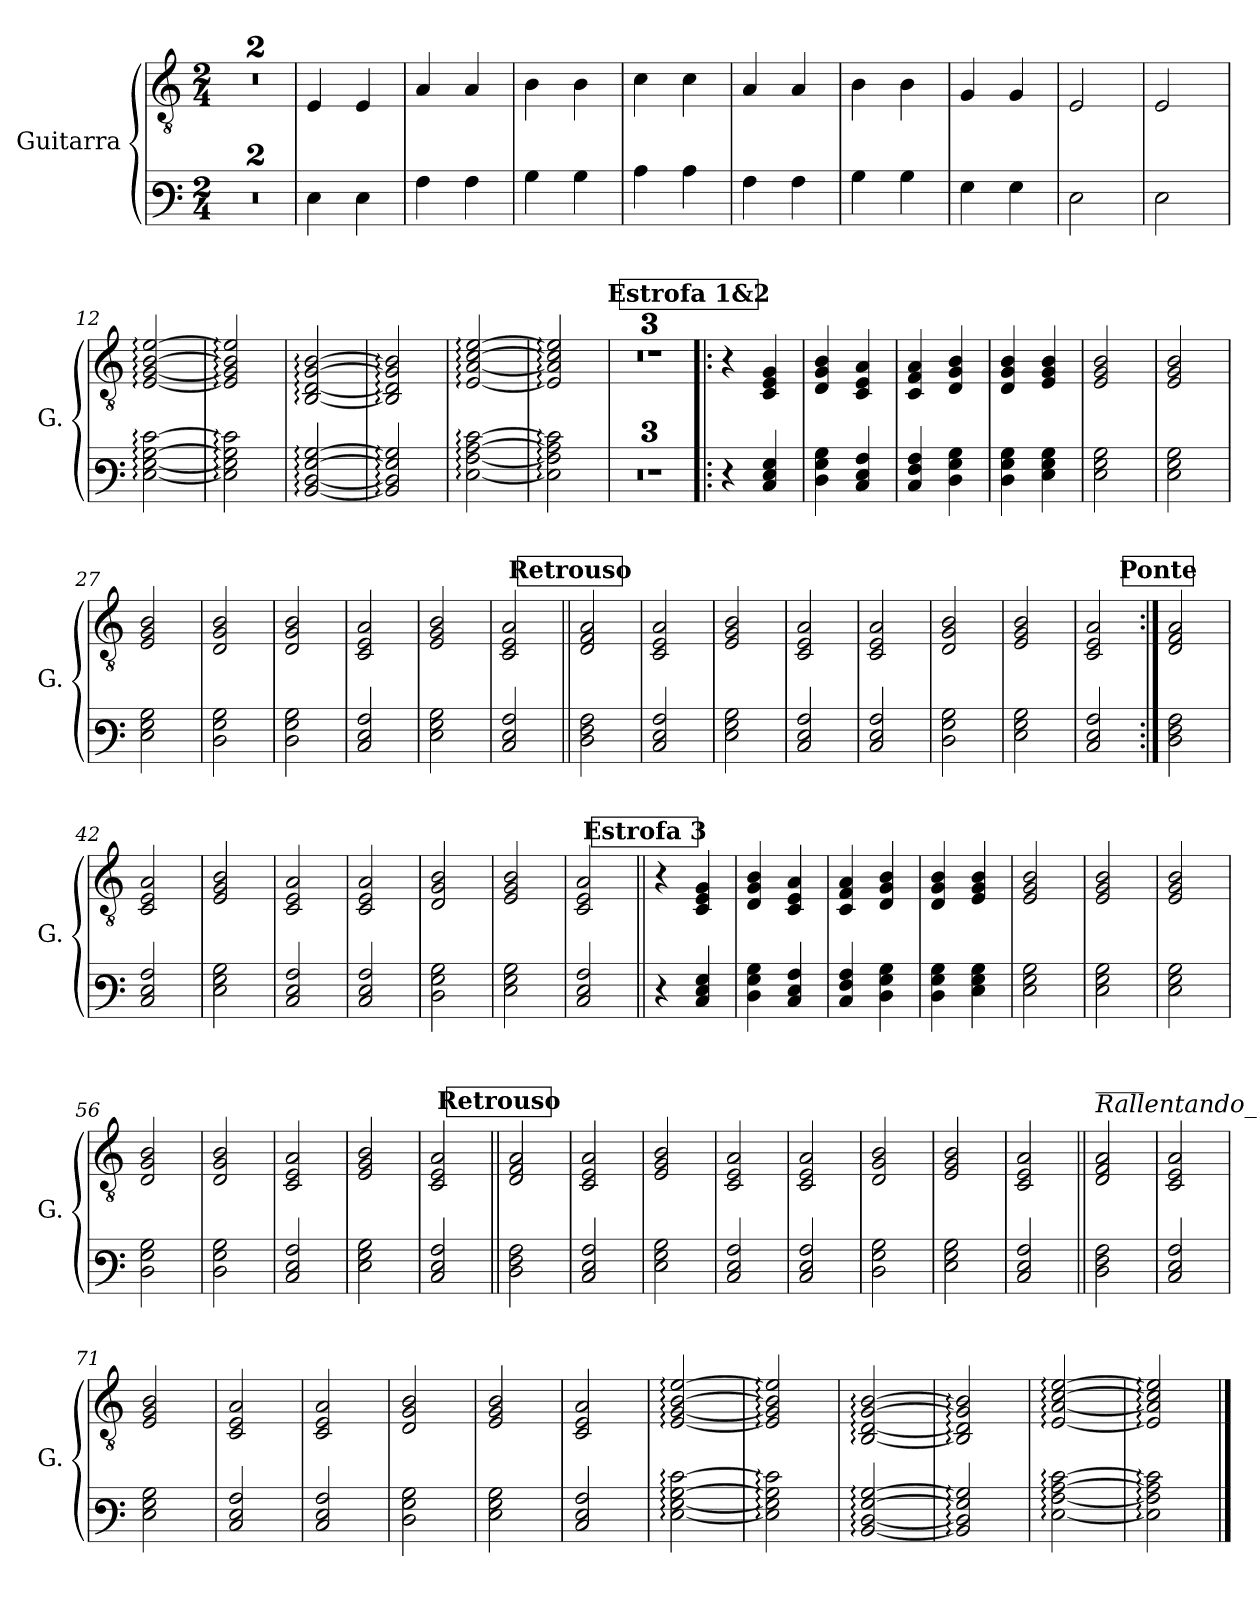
**kern	**kern
*part1	*part1
*staff2	*staff1
*I"Guitarra	*
*I'G.	*
*stria6	*
*	*clefGv2
*k[]	*k[]
*M2/4	*M2/4
=1	=1
2r	2r
=2	=2
2r	2r
=3	=3
4E	4E/
4E	4E/
=4	=4
4A	4A/
4A	4A/
=5	=5
4B	4B\
4B	4B\
=6	=6
4c	4c\
4c	4c\
=7	=7
4A	4A/
4A	4A/
=8	=8
4B	4B\
4B	4B\
=9	=9
4G	4G/
4G	4G/
=10	=10
2E	2E/
=11	=11
2E	2E/
=12	=12
[2E: [2G: [2B: [2e:	[2E/: [2G/: [2B/: [2e/:
=13	=13
2E]: 2G]: 2B]: 2e]:	2E/]: 2G/]: 2B/]: 2e/]:
=14	=14
[2BB: [2D: [2G: [2B:	[2BB/: [2D/: [2G/: [2B/:
=15	=15
2BB]: 2D]: 2G]: 2B]:	2BB/]: 2D/]: 2G/]: 2B/]:
=16	=16
[2E: [2A: [2c: [2e:	[2E/: [2A/: [2c/: [2e/:
=17	=17
2E]: 2A]: 2c]: 2e]:	2E/]: 2A/]: 2c/]: 2e/]:
=18	=18
2r	2r
=19	=19
2r	2r
=20	=20
2r	2r
!!LO:REH:place=s1:a:B:fs=14:t=Estrofa 1&2
=21!|:	=21!|:
4r	4r
4C 4E 4G	4C/ 4E/ 4G/
!!LO:LB:g=z
=22	=22
4D 4G 4B	4D/ 4G/ 4B/
4C 4E 4A	4C/ 4E/ 4A/
=23	=23
4C 4F 4A	4C/ 4F/ 4A/
4D 4G 4B	4D/ 4G/ 4B/
=24	=24
4D 4G 4B	4D/ 4G/ 4B/
4E 4G 4B	4E/ 4G/ 4B/
=25	=25
2E 2G 2B	2E/ 2G/ 2B/
=26	=26
2E 2G 2B	2E/ 2G/ 2B/
=27	=27
2E 2G 2B	2E/ 2G/ 2B/
=28	=28
2D 2G 2B	2D/ 2G/ 2B/
=29	=29
2D 2G 2B	2D/ 2G/ 2B/
=30	=30
2C 2E 2A	2C/ 2E/ 2A/
=31	=31
2E 2G 2B	2E/ 2G/ 2B/
=32	=32
2C 2E 2A	2C/ 2E/ 2A/
!!LO:REH:place=s1:a:B:fs=14:t=Retrouso
=33||	=33||
2D 2F 2A	2D/ 2F/ 2A/
=34	=34
2C 2E 2A	2C/ 2E/ 2A/
=35	=35
2E 2G 2B	2E/ 2G/ 2B/
=36	=36
2C 2E 2A	2C/ 2E/ 2A/
=37	=37
2C 2E 2A	2C/ 2E/ 2A/
=38	=38
2D 2G 2B	2D/ 2G/ 2B/
=39	=39
2E 2G 2B	2E/ 2G/ 2B/
=40	=40
2C 2E 2A	2C/ 2E/ 2A/
!!LO:REH:place=s1:a:B:fs=14:t=Ponte
=41:|!	=41:|!
2D 2F 2A	2D/ 2F/ 2A/
!!LO:LB:g=z
=42	=42
2C 2E 2A	2C/ 2E/ 2A/
=43	=43
2E 2G 2B	2E/ 2G/ 2B/
=44	=44
2C 2E 2A	2C/ 2E/ 2A/
=45	=45
2C 2E 2A	2C/ 2E/ 2A/
=46	=46
2D 2G 2B	2D/ 2G/ 2B/
=47	=47
2E 2G 2B	2E/ 2G/ 2B/
=48	=48
2C 2E 2A	2C/ 2E/ 2A/
!!LO:REH:place=s1:a:B:fs=14:t=Estrofa 3
=49||	=49||
4r	4r
4C 4E 4G	4C/ 4E/ 4G/
=50	=50
4D 4G 4B	4D/ 4G/ 4B/
4C 4E 4A	4C/ 4E/ 4A/
=51	=51
4C 4F 4A	4C/ 4F/ 4A/
4D 4G 4B	4D/ 4G/ 4B/
=52	=52
4D 4G 4B	4D/ 4G/ 4B/
4E 4G 4B	4E/ 4G/ 4B/
=53	=53
2E 2G 2B	2E/ 2G/ 2B/
=54	=54
2E 2G 2B	2E/ 2G/ 2B/
=55	=55
2E 2G 2B	2E/ 2G/ 2B/
=56	=56
2D 2G 2B	2D/ 2G/ 2B/
=57	=57
2D 2G 2B	2D/ 2G/ 2B/
=58	=58
2C 2E 2A	2C/ 2E/ 2A/
=59	=59
2E 2G 2B	2E/ 2G/ 2B/
=60	=60
2C 2E 2A	2C/ 2E/ 2A/
!!LO:REH:place=s1:a:B:fs=14:t=Retrouso
=61||	=61||
2D 2F 2A	2D/ 2F/ 2A/
!!LO:LB:g=z
=62	=62
2C 2E 2A	2C/ 2E/ 2A/
=63	=63
2E 2G 2B	2E/ 2G/ 2B/
=64	=64
2C 2E 2A	2C/ 2E/ 2A/
=65	=65
2C 2E 2A	2C/ 2E/ 2A/
=66	=66
2D 2G 2B	2D/ 2G/ 2B/
=67	=67
2E 2G 2B	2E/ 2G/ 2B/
=68	=68
2C 2E 2A	2C/ 2E/ 2A/
=69||	=69||
!!LO:REH:place=s1:a:B:fs=14:t=CODA
*	*MM95
!	!LO:TX:i:t=Rallentando_
!	!LO:TX:t=____
2D 2F 2A	2D/ 2F/ 2A/
=70	=70
2C 2E 2A	2C/ 2E/ 2A/
=71	=71
*	*MM90
2E 2G 2B	2E/ 2G/ 2B/
=72	=72
2C 2E 2A	2C/ 2E/ 2A/
=73	=73
*	*MM80
2C 2E 2A	2C/ 2E/ 2A/
=74	=74
2D 2G 2B	2D/ 2G/ 2B/
=75	=75
2E 2G 2B	2E/ 2G/ 2B/
=76	=76
2C 2E 2A	2C/ 2E/ 2A/
=77	=77
[2E: [2G: [2B: [2e:	[2E/: [2G/: [2B/: [2e/:
=78	=78
2E]: 2G]: 2B]: 2e]:	2E/]: 2G/]: 2B/]: 2e/]:
=79	=79
[2BB: [2D: [2G: [2B:	[2BB/: [2D/: [2G/: [2B/:
=80	=80
2BB]: 2D]: 2G]: 2B]:	2BB/]: 2D/]: 2G/]: 2B/]:
=81	=81
[2E: [2A: [2c: [2e:	[2E/: [2A/: [2c/: [2e/:
!!LO:LB:g=z
=82	=82
2E]: 2A]: 2c]: 2e]:	2E/]: 2A/]: 2c/]: 2e/]:
==	==
*-	*-
